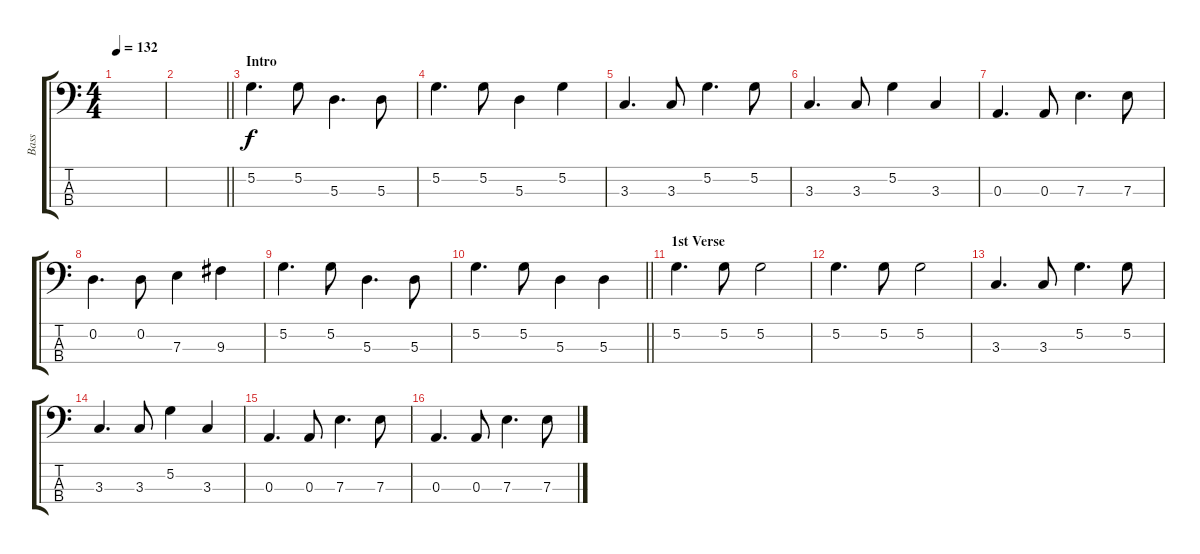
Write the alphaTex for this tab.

\track ("Bass" "Bass") {instrument electricbassfinger}
\staff {score tabs}
\tuning (G2 D2 A1 E1) {hide}
\ts (4 4)
\tempo 132
\clef f4
\ks c
|
\barLineRight lightlight
|
\section ("" "Intro")
5.2.4{d} 5.2.8 5.3.4{d} 5.3.8 |
5.2.4{d} 5.2.8 5.3.4 5.2.4 |
3.3.4{d} 3.3.8 5.2.4{d} 5.2.8 |
3.3.4{d} 3.3.8 5.2.4 3.3.4 |
0.3.4{d} 0.3.8 7.3.4{d} 7.3.8 |
0.2.4{d} 0.2.8 7.3.4 9.3.4 |
5.2.4{d} 5.2.8 5.3.4{d} 5.3.8 |
\barLineRight lightlight
5.2.4{d} 5.2.8 5.3.4 5.3.4 |
\section ("" "1st Verse")
5.2.4{d} 5.2.8 5.2.2 |
5.2.4{d} 5.2.8 5.2.2 |
3.3.4{d} 3.3.8 5.2.4{d} 5.2.8 |
3.3.4{d} 3.3.8 5.2.4 3.3.4 |
0.3.4{d} 0.3.8 7.3.4{d} 7.3.8 |
0.3.4{d} 0.3.8 7.3.4{d} 7.3.8
